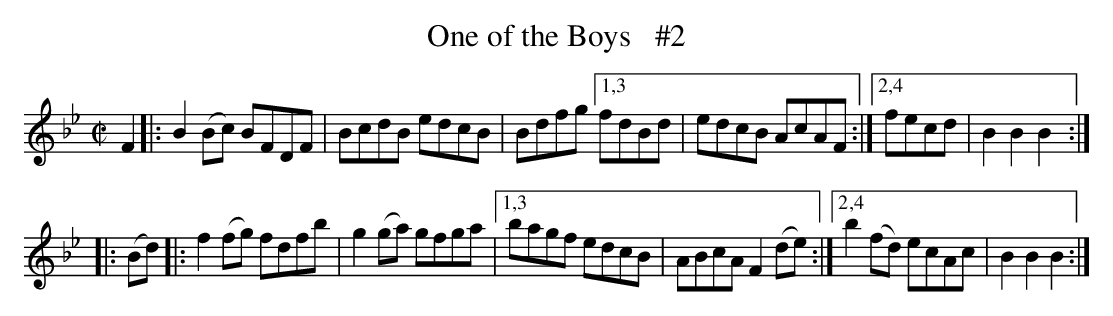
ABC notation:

X:1
T: One of the Boys   #2
M: C|
L: 1/8
K: Bb
F2 |: B2(Bc) BFDF | BcdB edcB | Bdfg \
[1,3 fdBd | edcB AcAF :|\
[2,4 fecd | B2B2 B2 :|
|: (Bd) |: f2(fg) fdfb | g2(ga) gfga |\
[1,3 bagf edcB | ABcA F2(de) :|\
[2,4 b2(fd) ecAc | B2B2 B2 :|
